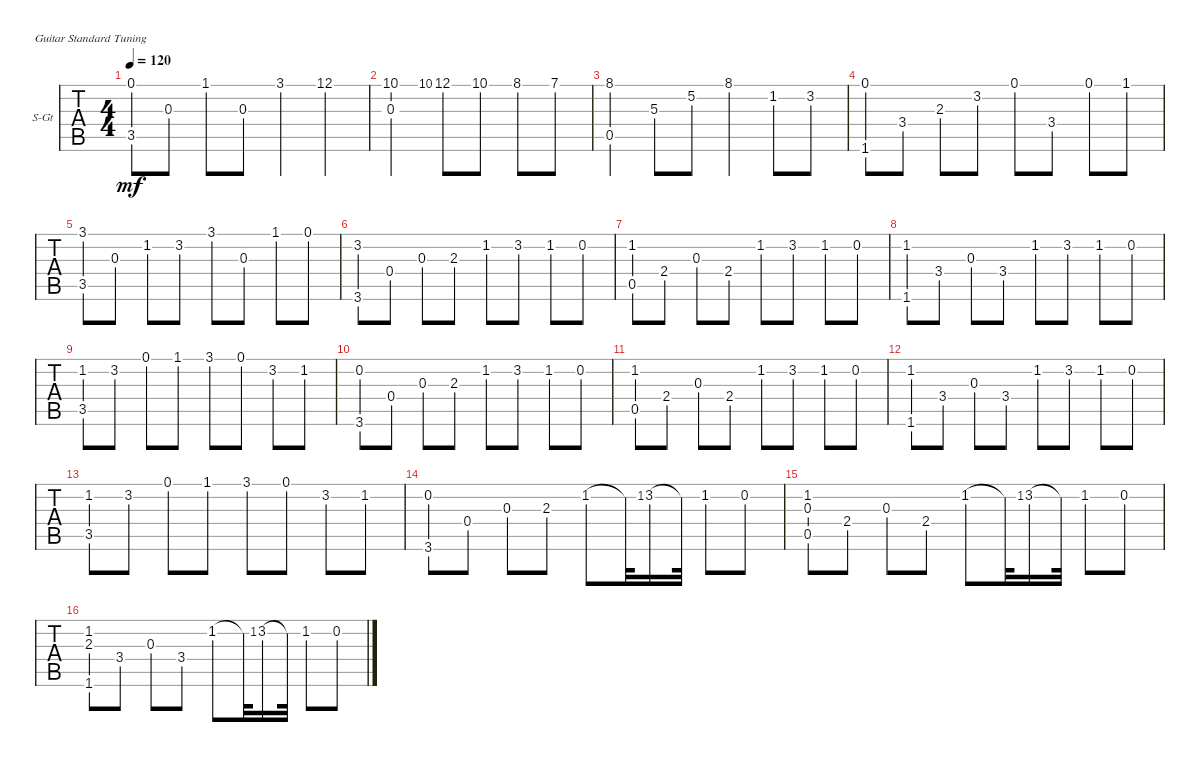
\defaultSystemsLayout 4
\bracketExtendMode groupsimilarinstruments
\firstSystemTrackNameOrientation horizontal
\otherSystemsTrackNameOrientation horizontal
\track ("Гитара" "S-Gt") {instrument acousticguitarsteel}
\staff {tabs}
\tuning (E4 B3 G3 D3 A2 E2)
\ts (4 4)
\tempo 120
\clef g2
\ks c
(3.5 0.1).8{dy mf} 0.3.8 1.1.8 0.3.8 3.1.4 12.1.4 |
(10.1 0.3).2 10.1.8{gr} 12.1.8 10.1.8 8.1.8 7.1.8 |
(8.1 0.5).4 5.3.8 5.2.8 8.1.4 1.2.8 3.2.8 |
(0.1 1.6).8 3.4.8 2.3.8 3.2.8 0.1.8 3.4.8 0.1.8 1.1.8 |
(3.1 3.5).8 0.3.8 1.2.8 3.2.8 3.1.8 0.3.8 1.1.8 0.1.8 |
(3.2 3.6).8 0.4.8 0.3.8 2.3.8 1.2.8 3.2.8 1.2.8 0.2.8 |
(1.2 0.5).8 2.4.8 0.3.8 2.4.8 1.2.8 3.2.8 1.2.8 0.2.8 |
(1.2 1.6).8 3.4.8 0.3.8 3.4.8 1.2.8 3.2.8 1.2.8 0.2.8 |
(1.2 3.5).8 3.2.8 0.1.8 1.1.8 3.1.8 0.1.8 3.2.8 1.2.8 |
(0.2 3.6).8 0.4.8 0.3.8 2.3.8 1.2.8 3.2.8 1.2.8 0.2.8 |
(1.2 0.5).8 2.4.8 0.3.8 2.4.8 1.2.8 3.2.8 1.2.8 0.2.8 |
(1.2 1.6).8 3.4.8 0.3.8 3.4.8 1.2.8 3.2.8 1.2.8 0.2.8 |
(1.2 3.5).8 3.2.8 0.1.8 1.1.8 3.1.8 0.1.8 3.2.8 1.2.8 |
(0.2 3.6).8 0.4.8 0.3.8 2.3.8 1.2.8 1.2{t}.32 1.2.8{gr onbeat} 3.2.16 3.2{t}.32 1.2.8 0.2.8 |
(1.2 0.3 0.5).8 2.4.8 0.3.8 2.4.8 1.2.8 1.2{t}.32 1.2.8{gr onbeat} 3.2.16 3.2{t}.32 1.2.8 0.2.8 |
(1.2 1.6 2.3).8 3.4.8 0.3.8 3.4.8 1.2.8 1.2{t}.32 1.2.8{gr onbeat} 3.2.16 3.2{t}.32 1.2.8 0.2.8
